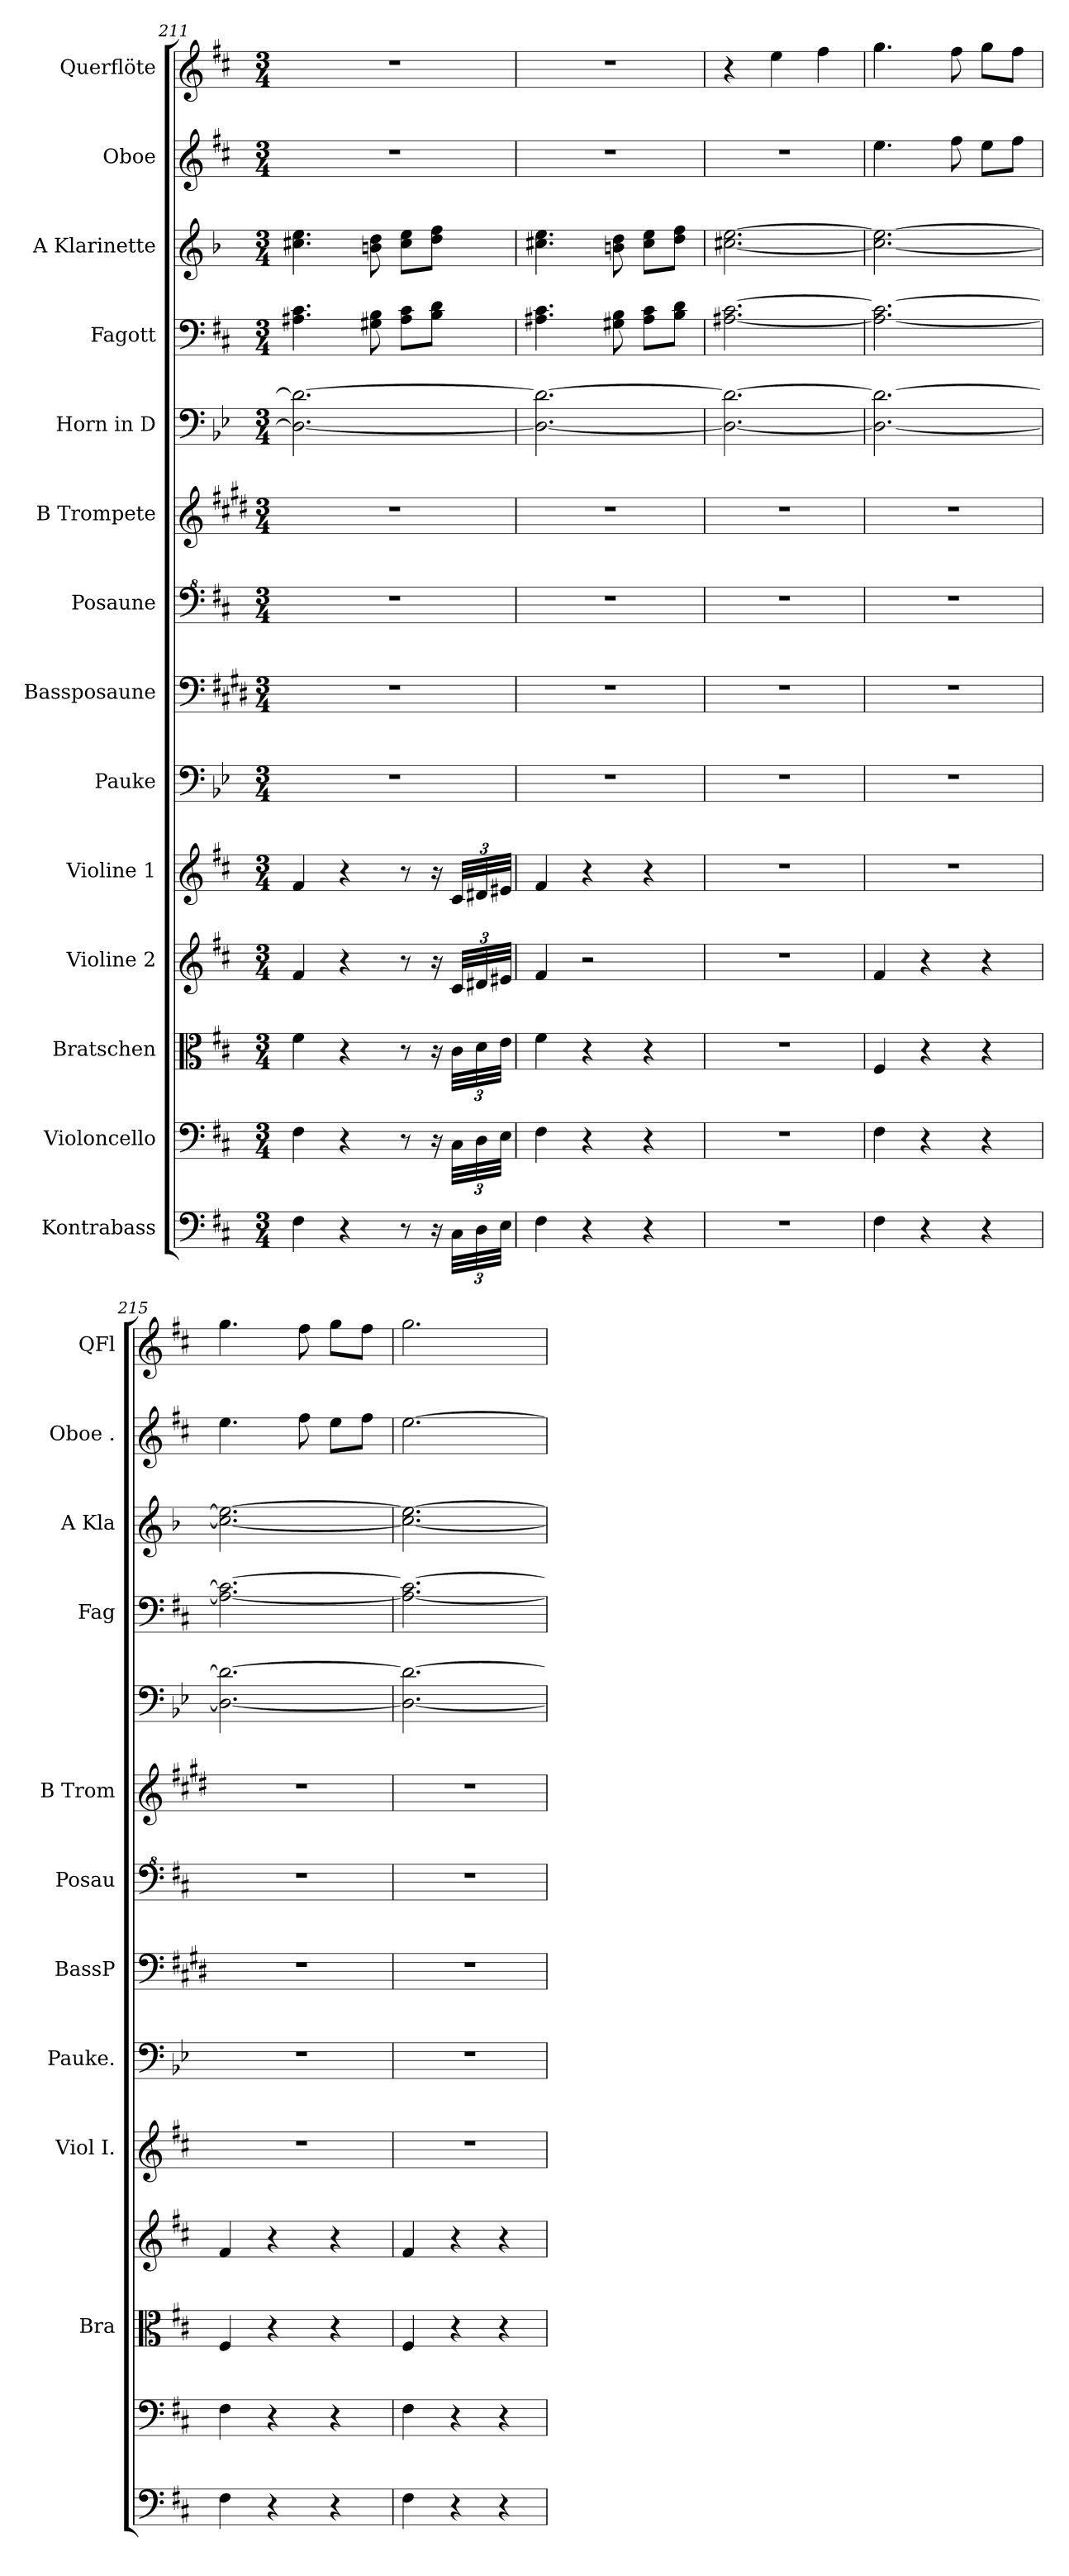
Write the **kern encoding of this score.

**kern	**kern	**kern	**kern	**kern	**kern	**kern	**kern	**kern	**kern	**kern	**kern	**kern	**kern
*part14	*part13	*part12	*part11	*part10	*part9	*part8	*part7	*part6	*part5	*part4	*part3	*part2	*part1
*staff14	*staff13	*staff12	*staff11	*staff10	*staff9	*staff8	*staff7	*staff6	*staff5	*staff4	*staff3	*staff2	*staff1
*I"Kontrabass	*I"Violoncello	*I"Bratschen	*I"Violine 2	*I"Violine 1	*I"Pauke	*I"Bassposaune	*I"Posaune	*I"B Trompete	*I"Horn in D	*I"Fagott	*I"A Klarinette	*I"Oboe	*I"Querflöte
*	*	*I'Bra	*	*I'Viol I.	*I'Pauke.	*I'BassP	*I'Posau	*I'B Trom	*	*I'Fag	*I'A Kla	*I'Oboe .	*I'QFl
*clefF4	*clefF4	*clefC3	*clefG2	*clefG2	*clefF4	*clefF4	*clefF^4	*clefG2	*clefF4	*clefF4	*clefG2	*clefG2	*clefG2
*ITrd7c12	*	*	*	*	*ITrd-2c-4	*ITrd1c2	*	*ITrd1c2	*ITrd-2c-4	*	*ITrd2c3	*	*
*k[f#c#]	*k[f#c#]	*k[f#c#]	*k[f#c#]	*k[f#c#]	*k[f#c#]	*k[f#c#]	*k[f#c#]	*k[f#c#]	*k[f#c#]	*k[f#c#]	*k[f#c#]	*k[f#c#]	*k[f#c#]
*M3/4	*M3/4	*M3/4	*M3/4	*M3/4	*M3/4	*M3/4	*M3/4	*M3/4	*M3/4	*M3/4	*M3/4	*M3/4	*M3/4
=211	=211	=211	=211	=211	=211	=211	=211	=211	=211	=211	=211	=211	=211
4FF#\	4F#\	4f#\	4f#/	4f#/	2.r	2.r	2.r	2.r	2.F#\_ 2.f#\_	4.A#X\ 4.c#\	4.a#X\ 4.cc#\	2.r	2.r
4r	4r	4r	4r	4r	.	.	.	.	.	.	.	.	.
.	.	.	.	.	.	.	.	.	.	8G#X\ 8B\	8g#X\ 8b\	.	.
8r	8r	8r	8r	8r	.	.	.	.	.	8A#\ 8c#\L	8a#\ 8cc#\L	.	.
16r	16r	16r	16r	16r	.	.	.	.	.	8B\ 8d\J	8b\ 8dd\J	.	.
*Xbrackettup	*Xbrackettup	*Xbrackettup	*Xbrackettup	*Xbrackettup	*	*	*	*	*	*	*	*	*
48CC#\LLL	48C#\LLL	48c#\LLL	48c#/LLL	48c#/LLL	.	.	.	.	.	.	.	.	.
48DD\	48D\	48d\	48d#X/	48d#X/	.	.	.	.	.	.	.	.	.
48EE\JJJ	48E\JJJ	48e\JJJ	48e#X/JJJ	48e#X/JJJ	.	.	.	.	.	.	.	.	.
=212	=212	=212	=212	=212	=212	=212	=212	=212	=212	=212	=212	=212	=212
4FF#\	4F#\	4f#\	4f#/	4f#/	2.r	2.r	2.r	2.r	2.F#\_ 2.f#\_	4.A#X\ 4.c#\	4.a#X\ 4.cc#\	2.r	2.r
4r	4r	4r	2r	4r	.	.	.	.	.	.	.	.	.
.	.	.	.	.	.	.	.	.	.	8G#X\ 8B\	8g#X\ 8b\	.	.
4r	4r	4r	.	4r	.	.	.	.	.	8A#\ 8c#\L	8a#\ 8cc#\L	.	.
.	.	.	.	.	.	.	.	.	.	8B\ 8d\J	8b\ 8dd\J	.	.
!!LO:PB:g=z
=213	=213	=213	=213	=213	=213	=213	=213	=213	=213	=213	=213	=213	=213
2.r	2.r	2.r	2.r	2.r	2.r	2.r	2.r	2.r	2.F#\_ 2.f#\_	[2.A#X\ [2.c#\	[2.a#X\ [2.cc#\	2.r	4r
.	.	.	.	.	.	.	.	.	.	.	.	.	4ee\
.	.	.	.	.	.	.	.	.	.	.	.	.	4ff#\
=214	=214	=214	=214	=214	=214	=214	=214	=214	=214	=214	=214	=214	=214
4FF#\	4F#\	4F#/	4f#/	2.r	2.r	2.r	2.r	2.r	2.F#\_ 2.f#\_	2.A#\_ 2.c#\_	2.a#\_ 2.cc#\_	4.ee\	4.gg\
4r	4r	4r	4r	.	.	.	.	.	.	.	.	.	.
.	.	.	.	.	.	.	.	.	.	.	.	8ff#\	8ff#\
4r	4r	4r	4r	.	.	.	.	.	.	.	.	8ee\L	8gg\L
.	.	.	.	.	.	.	.	.	.	.	.	8ff#\J	8ff#\J
=215	=215	=215	=215	=215	=215	=215	=215	=215	=215	=215	=215	=215	=215
4FF#\	4F#\	4F#/	4f#/	2.r	2.r	2.r	2.r	2.r	2.F#\_ 2.f#\_	2.A#\_ 2.c#\_	2.a#\_ 2.cc#\_	4.ee\	4.gg\
4r	4r	4r	4r	.	.	.	.	.	.	.	.	.	.
.	.	.	.	.	.	.	.	.	.	.	.	8ff#\	8ff#\
4r	4r	4r	4r	.	.	.	.	.	.	.	.	8ee\L	8gg\L
.	.	.	.	.	.	.	.	.	.	.	.	8ff#\J	8ff#\J
=216	=216	=216	=216	=216	=216	=216	=216	=216	=216	=216	=216	=216	=216
4FF#\	4F#\	4F#/	4f#/	2.r	2.r	2.r	2.r	2.r	2.F#\_ 2.f#\_	2.A#\_ 2.c#\_	2.a#\_ 2.cc#\_	[2.ee\	2.gg\
4r	4r	4r	4r	.	.	.	.	.	.	.	.	.	.
4r	4r	4r	4r	.	.	.	.	.	.	.	.	.	.
=	=	=	=	=	=	=	=	=	=	=	=	=	=
*-	*-	*-	*-	*-	*-	*-	*-	*-	*-	*-	*-	*-	*-
